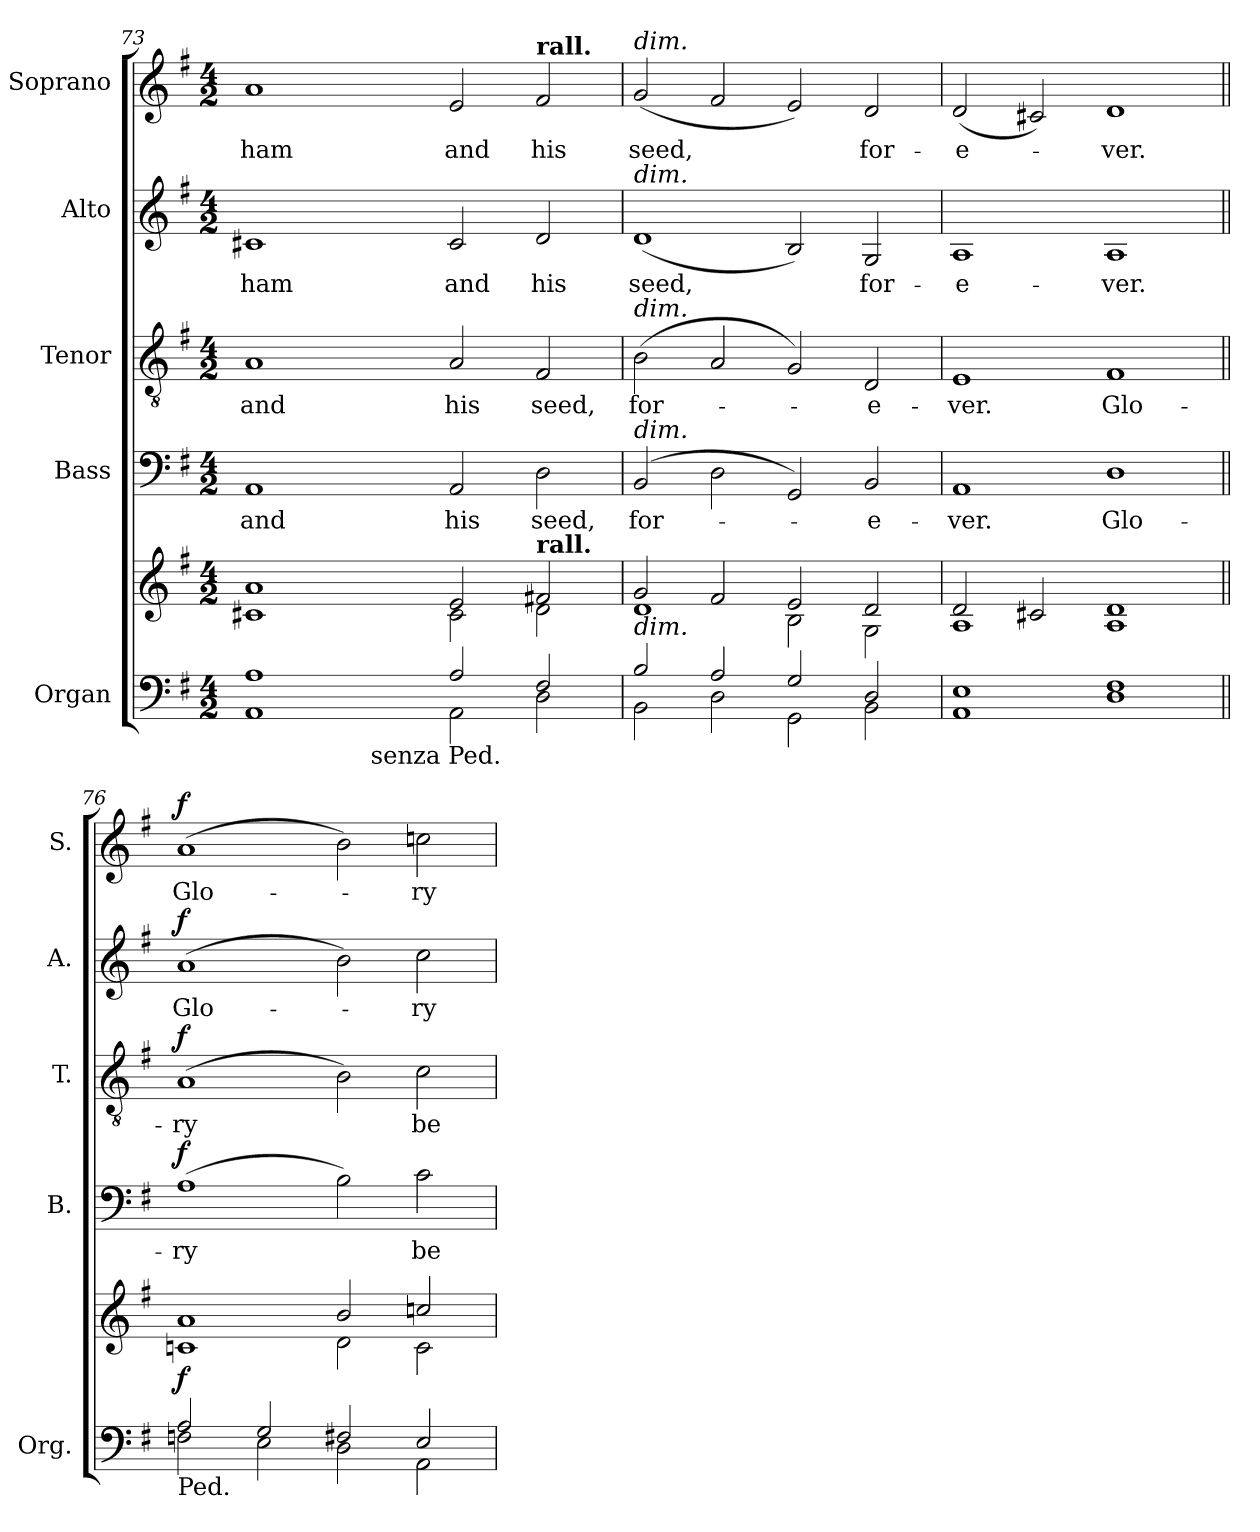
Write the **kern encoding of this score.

**kern	**kern	**dynam	**kern	**text	**dynam	**kern	**text	**dynam	**kern	**text	**dynam	**kern	**text	**dynam
*part5	*part5	*part5	*part4	*part4	*part4	*part3	*part3	*part3	*part2	*part2	*part2	*part1	*part1	*part1
*staff6	*staff5	*staff5/6	*staff4	*staff4	*staff4	*staff3	*staff3	*staff3	*staff2	*staff2	*staff2	*staff1	*staff1	*staff1
*I"Organ	*	*	*I"Bass	*	*	*I"Tenor	*	*	*I"Alto	*	*	*I"Soprano	*	*
*I'Org.	*	*	*I'B.	*	*	*I'T.	*	*	*I'A.	*	*	*I'S.	*	*
*clefF4	*clefG2	*	*clefF4	*	*	*clefGv2	*	*	*clefG2	*	*	*clefG2	*	*
*	*	*	*	*	*	*ITrd7c12	*	*	*	*	*	*	*	*
*k[f#]	*k[f#]	*	*k[f#]	*	*	*k[f#]	*	*	*k[f#]	*	*	*k[f#]	*	*
*G:	*G:	*	*G:	*	*	*G:	*	*	*G:	*	*	*G:	*	*
*M4/2	*M4/2	*	*M4/2	*	*	*M4/2	*	*	*M4/2	*	*	*M4/2	*	*
=73	=73	=73	=73	=73	=73	=73	=73	=73	=73	=73	=73	=73	=73	=73
*^	*^	*	*	*	*	*	*	*	*	*	*	*	*	*
!	!	!	!	!	!	!LO:LY:b:color=#000000	!	!	!	!	!	!	!	!	!	!
!	!	!	!	!	!	!	!	!	!LO:LY:b:color=#000000	!	!	!	!	!	!	!
!	!	!	!	!	!	!	!	!	!	!	!	!LO:LY:b:color=#000000	!	!	!	!
!	!	!	!	!	!	!	!	!	!	!	!	!	!	!	!LO:LY:b:color=#000000	!
*	*^	*	*	*	*	*	*	*	*	*	*	*	*	*	*	*
1Ai	1AAi	4ryy	1ai	1c#Xi	.	1AAi	and	.	1AAi	and	.	1c#Xi	-ham	.	1ai	-ham	.
.	.	8ryy	.	.	.	.	.	.	.	.	.	.	.	.	.	.	.
.	.	16ryy	.	.	.	.	.	.	.	.	.	.	.	.	.	.	.
.	.	32ryy	.	.	.	.	.	.	.	.	.	.	.	.	.	.	.
.	.	128ryy	.	.	.	.	.	.	.	.	.	.	.	.	.	.	.
!	!	!LO:TX:b:t=senza Ped.	!	!	!	!	!	!	!	!	!	!	!	!	!	!	!
.	.	1ryy	.	.	.	.	.	.	.	.	.	.	.	.	.	.	.
!	!	!	!	!	!	!	!LO:LY:b:color=#000000	!	!	!	!	!	!	!	!	!	!
!	!	!	!	!	!	!	!	!	!	!LO:LY:b:color=#000000	!	!	!	!	!	!	!
!	!	!	!	!	!	!	!	!	!	!	!	!	!LO:LY:b:color=#000000	!	!	!	!
!	!	!	!	!	!	!	!	!	!	!	!	!	!	!	!	!LO:LY:b:color=#000000	!
2Ai/	2AAi\	.	2ei/	2c#i\	.	2AAi/	his	.	2AAi/	his	.	2c#i/	and	.	2ei/	and	.
.	.	2ryy	.	.	.	.	.	.	.	.	.	.	.	.	.	.	.
!	!	!	!	!	!	!	!LO:LY:b:color=#000000	!	!	!	!	!	!	!	!	!	!
!	!	!	!	!	!	!	!	!	!	!LO:LY:b:color=#000000	!	!	!	!	!	!	!
!	!	!	!	!	!	!	!	!	!	!	!	!	!LO:LY:b:color=#000000	!	!	!	!
!	!	!	!	!	!	!	!	!	!	!	!	!	!	!	!LO:TX:a:B:t=rall.	!	!
!	!	!	!LO:TX:a:B:t=rall.	!	!	!	!	!	!	!	!	!	!	!	!	!	!
!	!	!	!	!	!	!	!	!	!	!	!	!	!	!	!	!LO:LY:b:color=#000000	!
2F#i/	2Di\	.	2f#Xi/	2di\	.	2Di\	seed,	.	2FF#i/	seed,	.	2di/	his	.	2f#i/	his	.
.	.	64.ryy	.	.	.	.	.	.	.	.	.	.	.	.	.	.	.
*	*v	*v	*	*	*	*	*	*	*	*	*	*	*	*	*	*	*
!!LO:LB:g=z
=74	=74	=74	=74	=74	=74	=74	=74	=74	=74	=74	=74	=74	=74	=74	=74	=74
*	*^	*	*	*	*	*	*	*	*	*	*	*	*	*	*	*
!	!	!	!	!	!	!	!LO:LY:b:color=#000000	!	!	!	!	!	!	!	!	!	!
*	*v	*v	*	*	*	*	*	*	*	*	*	*	*	*	*	*	*
*	*^	*	*	*	*	*	*	*	*	*	*	*	*	*	*	*
!	!	!	!	!	!	!	!	!	!	!LO:LY:b:color=#000000	!	!	!	!	!	!	!
*	*v	*v	*	*	*	*	*	*	*	*	*	*	*	*	*	*	*
*	*^	*	*	*	*	*	*	*	*	*	*	*	*	*	*	*
!	!	!	!	!	!	!	!	!	!	!	!	!	!LO:LY:b:color=#000000	!	!	!	!
*	*v	*v	*	*	*	*	*	*	*	*	*	*	*	*	*	*	*
*	*^	*	*	*	*	*	*	*	*	*	*	*	*	*	*	*
!	!	!	!	!	!	!	!	!	!	!	!	!	!	!	!LO:TX:a:i:t=dim.	!	!
!	!	!	!	!	!	!	!	!	!	!	!	!LO:TX:a:i:t=dim.	!	!	!	!	!
!	!	!	!	!	!	!	!	!	!LO:TX:a:i:t=dim.	!	!	!	!	!	!	!	!
!	!	!	!	!	!	!LO:TX:a:i:t=dim.	!	!	!	!	!	!	!	!	!	!	!
!	!	!	!LO:TX:b:i:t=dim.	!	!	!	!	!	!	!	!	!	!	!	!	!	!
!	!	!	!	!	!	!	!	!	!	!	!	!	!	!	!	!LO:LY:b:color=#000000	!
*	*v	*v	*	*	*	*	*	*	*	*	*	*	*	*	*	*	*
2Bi/	2BBi\	2gi/	1di	.	(2BBi/	for-	.	(2BBi\	for-	.	(1di	seed,	.	(2gi/	seed,	.
2Ai/	2Di\	2f#i/	.	.	2Di\	.	.	2AAi/	.	.	.	.	.	2f#i/	.	.
2Gi/	2GGi\	2ei/	2Bi\	.	2GGi/)	.	.	2GGi/)	.	.	2Bi/)	.	.	2ei/)	.	.
!	!	!	!	!	!	!LO:LY:b:color=#000000	!	!	!	!	!	!	!	!	!	!
!	!	!	!	!	!	!	!	!	!LO:LY:b:color=#000000	!	!	!	!	!	!	!
!	!	!	!	!	!	!	!	!	!	!	!	!LO:LY:b:color=#000000	!	!	!	!
!	!	!	!	!	!	!	!	!	!	!	!	!	!	!	!LO:LY:b:color=#000000	!
2Di/	2BBi\	2di/	2Gi\	.	2BBi/	-e-	.	2DDi/	-e-	.	2Gi/	for-	.	2di/	for-	.
=75	=75	=75	=75	=75	=75	=75	=75	=75	=75	=75	=75	=75	=75	=75	=75	=75
!	!	!	!	!	!	!LO:LY:b:color=#000000	!	!	!	!	!	!	!	!	!	!
!	!	!	!	!	!	!	!	!	!LO:LY:b:color=#000000	!	!	!	!	!	!	!
!	!	!	!	!	!	!	!	!	!	!	!	!LO:LY:b:color=#000000	!	!	!	!
!	!	!	!	!	!	!	!	!	!	!	!	!	!	!	!LO:LY:b:color=#000000	!
1Ei	1AAi	2di/	1Ai	.	1AAi	-ver.	.	1EEi	-ver.	.	1Ai	-e-	.	(2di/	-e-	.
.	.	2c#Xi/	.	.	.	.	.	.	.	.	.	.	.	2c#Xi/)	.	.
!	!	!	!	!	!	!LO:LY:b:color=#000000	!	!	!	!	!	!	!	!	!	!
!	!	!	!	!	!	!	!	!	!LO:LY:b:color=#000000	!	!	!	!	!	!	!
!	!	!	!	!	!	!	!	!	!	!	!	!LO:LY:b:color=#000000	!	!	!	!
!	!	!	!	!	!	!	!	!	!	!	!	!	!	!	!LO:LY:b:color=#000000	!
1F#i	1Di	1di	1Ai	.	1Di	Glo-	.	1FF#i	Glo-	.	1Ai	-ver.	.	1di	-ver.	.
=76||	=76||	=76||	=76||	=76||	=76||	=76||	=76||	=76||	=76||	=76||	=76||	=76||	=76||	=76||	=76||	=76||
!	!	!	!	!	!	!LO:LY:b:color=#000000	!	!	!	!	!	!	!	!	!	!
!	!	!	!	!	!	!	!	!	!LO:LY:b:color=#000000	!	!	!	!	!	!	!
!	!	!	!	!	!	!	!	!	!	!	!	!LO:LY:b:color=#000000	!	!	!	!
!LO:TX:b:t=Ped.	!	!	!	!	!	!	!	!	!	!	!	!	!	!	!	!
!	!	!	!	!	!	!	!	!	!	!	!	!	!	!	!LO:LY:b:color=#000000	!
2Ai/	2Fni\	1ai	1cni	f	(1Ai	-ry	f	(1AAi	-ry	f	(1ai	Glo-	f	(1ai	Glo-	f
2Gi/	2Ei\	.	.	.	.	.	.	.	.	.	.	.	.	.	.	.
2F#Xi/	2Di\	2bi/	2di\	.	2Bi\)	.	.	2BBi\)	.	.	2bi\)	.	.	2bi\)	.	.
!	!	!	!	!	!	!LO:LY:b:color=#000000	!	!	!	!	!	!	!	!	!	!
!	!	!	!	!	!	!	!	!	!LO:LY:b:color=#000000	!	!	!	!	!	!	!
!	!	!	!	!	!	!	!	!	!	!	!	!LO:LY:b:color=#000000	!	!	!	!
!	!	!	!	!	!	!	!	!	!	!	!	!	!	!	!LO:LY:b:color=#000000	!
2Ei/	2AAi\	2ccni/	2ci\	.	2ci\	be	.	2Ci\	be	.	2cci\	-ry	.	2ccni\	-ry	.
*v	*v	*	*	*	*	*	*	*	*	*	*	*	*	*	*	*
*	*v	*v	*	*	*	*	*	*	*	*	*	*	*	*	*
=	=	=	=	=	=	=	=	=	=	=	=	=	=	=
*-	*-	*-	*-	*-	*-	*-	*-	*-	*-	*-	*-	*-	*-	*-
